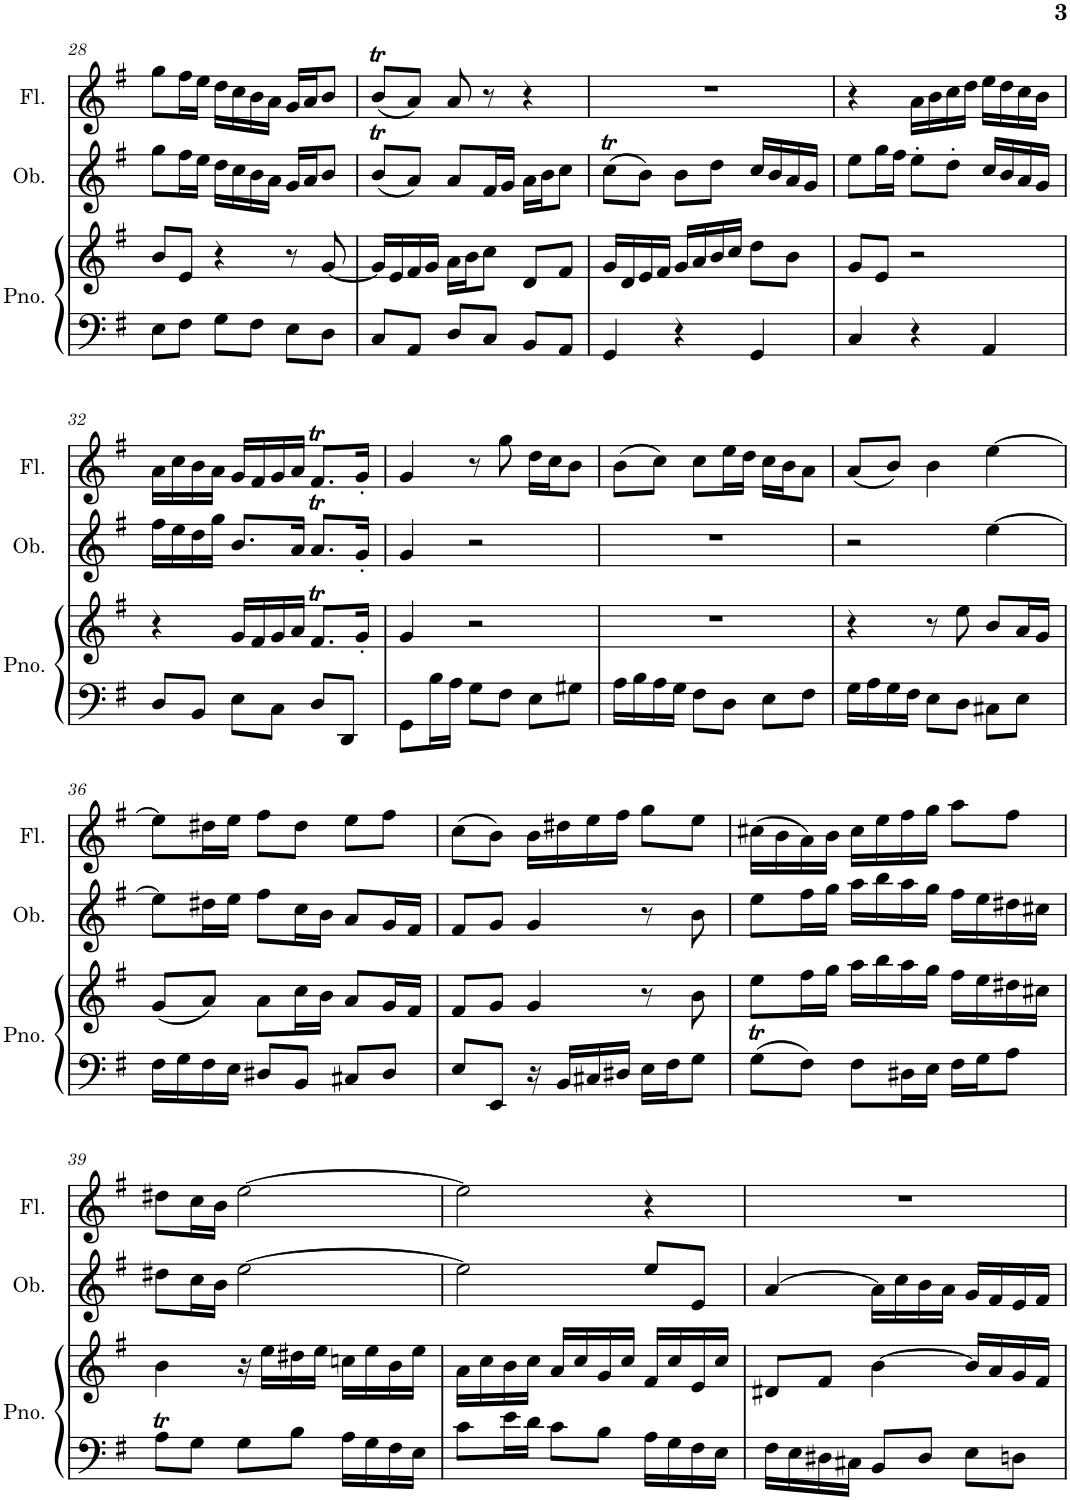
**kern	**kern	**kern	**kern
*part3	*part3	*part2	*part1
*staff4	*staff3	*staff2	*staff1
*I"Piano	*	*I"Oboe	*I"Flute
*I'Pno.	*	*I'Ob.	*I'Fl.
!!LO:PB:g=z
*clefF4	*clefG2	*clefG2	*clefG2
*k[f#]	*k[f#]	*k[f#]	*k[f#]
*M3/4	*M3/4	*M3/4	*M3/4
=28	=28	=28	=28
8E\L	8b/L	8gg\L	8gg\L
8F#\J	8e/J	16ff#\L	16ff#\L
.	.	16ee\JJ	16ee\JJ
8G\L	4r	16dd\LL	16dd\LL
.	.	16cc\	16cc\
8F#\J	.	16b\	16b\
.	.	16a\JJ	16a\JJ
8E\L	8r	16g/LL	16g/LL
.	.	16a/J	16a/J
8D\J	[8g/	8b/J	8b/J
=29	=29	=29	=29
8C/L	16g/LL]	(8bt/L	(8bt/L
.	16e/	.	.
8AA/J	16f#/	8a/J)	8a/J)
.	16g/JJ	.	.
8D/L	16a\LL	8a/L	8a/
.	16b\J	.	.
8C/J	8cc\J	16f#/L	8r
.	.	16g/JJ	.
8BB/L	8d/L	16a\LL	4r
.	.	16b\J	.
8AA/J	8f#/J	8cc\J	.
=30	=30	=30	=30
4GG/	16g/LL	(8ccT\L	2.r
.	16d/	.	.
.	16e/	8b\J)	.
.	16f#/JJ	.	.
4r	16g/LL	8b\L	.
.	16a/	.	.
.	16b/	8dd\J	.
.	16cc/JJ	.	.
4GG/	8dd\L	16cc/LL	.
.	.	16b/	.
.	8b\J	16a/	.
.	.	16g/JJ	.
=31	=31	=31	=31
4C/	8g/L	8ee\L	4r
.	8e/J	16gg\L	.
.	.	16ff#\JJ	.
4r	2r	8ee'\L	16a\LL
.	.	.	16b\
.	.	8dd'\J	16cc\
.	.	.	16dd\JJ
4AA/	.	16cc/LL	16ee\LL
.	.	16b/	16dd\
.	.	16a/	16cc\
.	.	16g/JJ	16b\JJ
!!LO:LB:g=z
=32	=32	=32	=32
8D/L	4r	16ff#\LL	16a\LL
.	.	16ee\	16cc\
8BB/J	.	16dd\	16b\
.	.	16gg\JJ	16a\JJ
8E\L	16g/LL	8.b/L	16g/LL
.	16f#/	.	16f#/
8C\J	16g/	.	16g/
.	16a/JJ	16a/Jk	16a/JJ
8D/L	8.f#t/L	8.aT/L	8.f#t/L
8DD/J	.	.	.
.	16g'/Jk	16g'/Jk	16g'/Jk
=33	=33	=33	=33
8GG\L	4g/	4g/	4g/
16B\L	.	.	.
16A\JJ	.	.	.
8G\L	2r	2r	8r
8F#\J	.	.	8gg\
8E\L	.	.	16dd\LL
.	.	.	16cc\J
8G#X\J	.	.	8b\J
=34	=34	=34	=34
16A\LL	2.r	2.r	(8b\L
16B\	.	.	.
16A\	.	.	8cc\J)
16G\JJ	.	.	.
8F#\L	.	.	8cc\L
8D\J	.	.	16ee\L
.	.	.	16dd\JJ
8E\L	.	.	16cc\LL
.	.	.	16b\J
8F#\J	.	.	8a\J
=35	=35	=35	=35
16G\LL	4r	2r	(8a/L
16A\	.	.	.
16G\	.	.	8b/J)
16F#\JJ	.	.	.
8E\L	8r	.	4b\
8D\J	8ee\	.	.
8C#X\L	8b/L	[4ee\	[4ee\
8E\J	16a/L	.	.
.	16g/JJ	.	.
!!LO:LB:g=z
=36	=36	=36	=36
16F#\LL	(8g/L	8ee\L]	8ee\L]
16G\	.	.	.
16F#\	8a/J)	16dd#X\L	16dd#X\L
16E\JJ	.	16ee\JJ	16ee\JJ
8D#X/L	8a\L	8ff#\L	8ff#\L
8BB/J	16cc\L	16cc\L	8dd#\J
.	16b\JJ	16b\JJ	.
8C#X/L	8a/L	8a/L	8ee\L
8D#/J	16g/L	16g/L	8ff#\J
.	16f#/JJ	16f#/JJ	.
=37	=37	=37	=37
8E/L	8f#/L	8f#/L	(8cc\L
8EE/J	8g/J	8g/J	8b\J)
16r	4g/	4g/	16b\LL
16BB/LL	.	.	16dd#X\
16C#X/	.	.	16ee\
16D#X/JJ	.	.	16ff#\JJ
16E\LL	8r	8r	8gg\L
16F#\J	.	.	.
8G\J	8b\	8b\	8ee\J
=38	=38	=38	=38
8GT\L	8ee\L	8ee\L	(16cc#X\LL
.	.	.	16b\
8F#\J	16ff#\L	16ff#\L	16a\)
.	16gg\JJ	16gg\JJ	16b\JJ
8F#\L	16aa\LL	16aa\LL	16cc#\LL
.	16bb\	16bb\	16ee\
16D#X\L	16aa\	16aa\	16ff#\
16E\JJ	16gg\JJ	16gg\JJ	16gg\JJ
16F#\LL	16ff#\LL	16ff#\LL	8aa\L
16G\J	16ee\	16ee\	.
8A\J	16dd#X\	16dd#X\	8ff#\J
.	16cc#X\JJ	16cc#X\JJ	.
!!LO:LB:g=z
=39	=39	=39	=39
8AT\L	4b\	8dd#X\L	8dd#X\L
8G\J	.	16cc\L	16cc\L
.	.	16b\JJ	16b\JJ
8G\L	16r	[2ee\	[2ee\
.	16ee\LL	.	.
8B\J	16dd#X\	.	.
.	16ee\JJ	.	.
16A\LL	16ccn\LL	.	.
16G\	16ee\	.	.
16F#\	16b\	.	.
16E\JJ	16ee\JJ	.	.
=40	=40	=40	=40
8c\L	16a\LL	2ee\]	2ee\]
.	16cc\	.	.
16e\L	16b\	.	.
16d\JJ	16cc\JJ	.	.
8c\L	16a/LL	.	.
.	16cc/	.	.
8B\J	16g/	.	.
.	16cc/JJ	.	.
16A\LL	16f#/LL	8ee/L	4r
16G\	16cc/	.	.
16F#\	16e/	8e/J	.
16E\JJ	16cc/JJ	.	.
=41	=41	=41	=41
16F#\LL	8d#X/L	[4a/	2.r
16E\	.	.	.
16D#X\	8f#/J	.	.
16C#X\JJ	.	.	.
8BB/L	[4b\	16a\LL]	.
.	.	16cc\	.
8D#/J	.	16b\	.
.	.	16a\JJ	.
8E\L	16b/LL]	16g/LL	.
.	16a/	16f#/	.
8Dn\J	16g/	16e/	.
.	16f#/JJ	16f#/JJ	.
=	=	=	=
*-	*-	*-	*-
